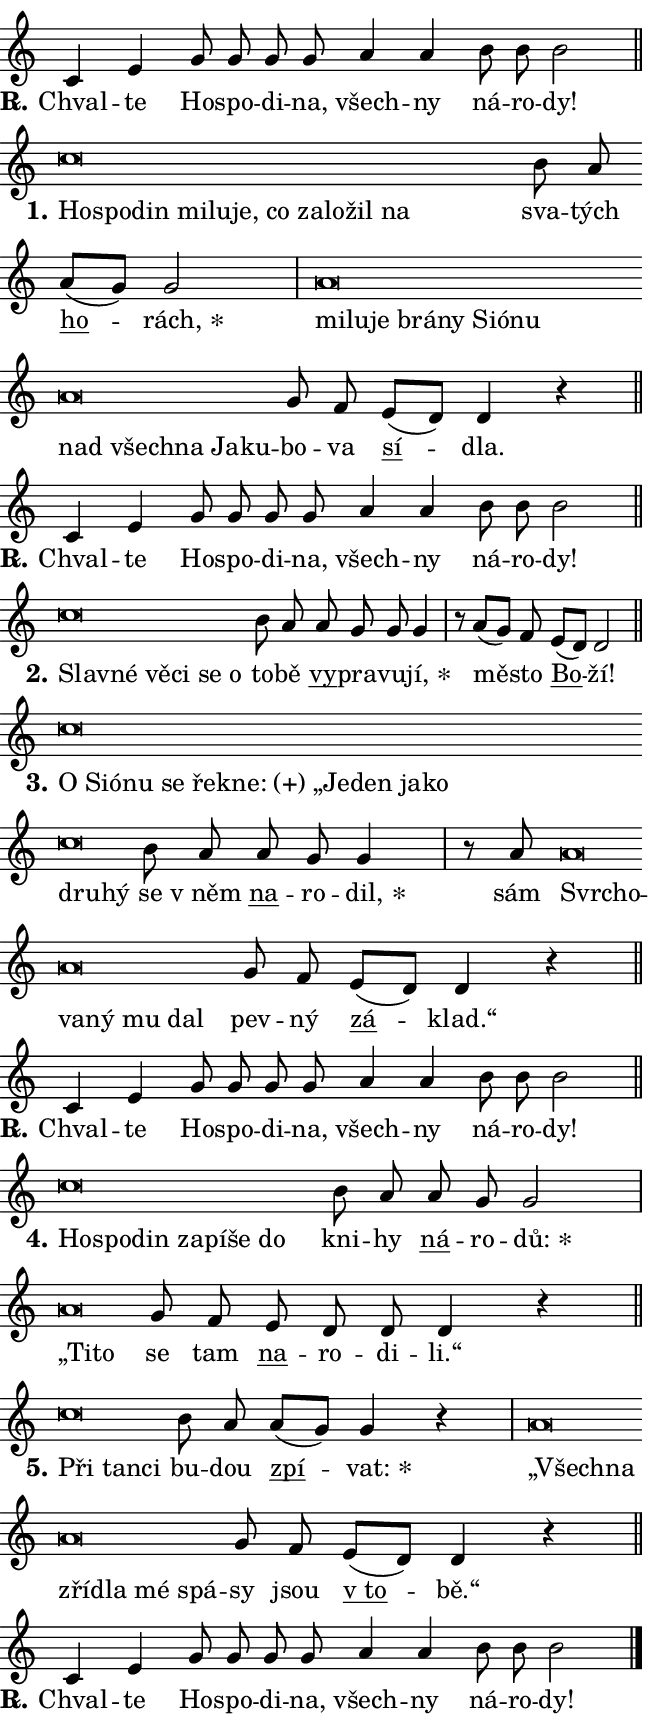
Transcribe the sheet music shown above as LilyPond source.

\version "2.24.0"
\header { tagline = "" }
\paper {
  indent = 0\cm
  top-margin = 0\cm
  right-margin = 0.13\cm % to fit lyric hyphens
  bottom-margin = 0\cm
  left-margin = 0\cm
  paper-width = 11\cm
  page-breaking = #ly:one-page-breaking
  system-system-spacing.basic-distance = #11
  score-system-spacing.basic-distance = #11
  ragged-last = ##f
}


%% Author: Thomas Morley
%% https://lists.gnu.org/archive/html/lilypond-user/2020-05/msg00002.html
#(define (line-position grob)
"Returns position of @var[grob} in current system:
   @code{'start}, if at first time-step
   @code{'end}, if at last time-step
   @code{'middle} otherwise
"
  (let* ((col (ly:item-get-column grob))
         (ln (ly:grob-object col 'left-neighbor))
         (rn (ly:grob-object col 'right-neighbor))
         (col-to-check-left (if (ly:grob? ln) ln col))
         (col-to-check-right (if (ly:grob? rn) rn col))
         (break-dir-left
           (and
             (ly:grob-property col-to-check-left 'non-musical #f)
             (ly:item-break-dir col-to-check-left)))
         (break-dir-right
           (and
             (ly:grob-property col-to-check-right 'non-musical #f)
             (ly:item-break-dir col-to-check-right))))
        (cond ((eqv? 1 break-dir-left) 'start)
              ((eqv? -1 break-dir-right) 'end)
              (else 'middle))))

#(define (tranparent-at-line-position vctor)
  (lambda (grob)
  "Relying on @code{line-position} select the relevant enry from @var{vctor}.
Used to determine transparency,"
    (case (line-position grob)
      ((end) (not (vector-ref vctor 0)))
      ((middle) (not (vector-ref vctor 1)))
      ((start) (not (vector-ref vctor 2))))))

noteHeadBreakVisibility =
#(define-music-function (break-visibility)(vector?)
"Makes @code{NoteHead}s transparent relying on @var{break-visibility}"
#{
  \override NoteHead.transparent =
    #(tranparent-at-line-position break-visibility)
#})

#(define delete-ledgers-for-transparent-note-heads
  (lambda (grob)
    "Reads whether a @code{NoteHead} is transparent.
If so this @code{NoteHead} is removed from @code{'note-heads} from
@var{grob}, which is supposed to be @code{LedgerLineSpanner}.
As a result ledgers are not printed for this @code{NoteHead}"
    (let* ((nhds-array (ly:grob-object grob 'note-heads))
           (nhds-list
             (if (ly:grob-array? nhds-array)
                 (ly:grob-array->list nhds-array)
                 '()))
           ;; Relies on the transparent-property being done before
           ;; Staff.LedgerLineSpanner.after-line-breaking is executed.
           ;; This is fragile ...
           (to-keep
             (remove
               (lambda (nhd)
                 (ly:grob-property nhd 'transparent #f))
               nhds-list)))
      ;; TODO find a better method to iterate over grob-arrays, similiar
      ;; to filter/remove etc for lists
      ;; For now rebuilt from scratch
      (set! (ly:grob-object grob 'note-heads)  '())
      (for-each
        (lambda (nhd)
          (ly:pointer-group-interface::add-grob grob 'note-heads nhd))
        to-keep))))

squashNotes = {
  \override NoteHead.X-extent = #'(-0.2 . 0.2)
  \override NoteHead.Y-extent = #'(-0.75 . 0)
  \override NoteHead.stencil =
    #(lambda (grob)
       (let ((pos (ly:grob-property grob 'staff-position)))
         (begin
           (if (< pos -7) (display "ERROR: Lower brevis then expected\n") (display ""))
           (if (<= pos -6) ly:text-interface::print ly:note-head::print))))
}
unSquashNotes = {
  \revert NoteHead.X-extent
  \revert NoteHead.Y-extent
  \revert NoteHead.stencil
}

hideNotes = \noteHeadBreakVisibility #begin-of-line-visible
unHideNotes = \noteHeadBreakVisibility #all-visible

% work-around for resetting accidentals
% https://lilypond.org/doc/v2.23/Documentation/notation/displaying-rhythms#unmetered-music
cadenzaMeasure = {
  \cadenzaOff
  \partial 1024 s1024
  \cadenzaOn
}

#(define-markup-command (accent layout props text) (markup?)
  "Underline accented syllable"
  (interpret-markup layout props
    #{\markup \override #'(offset . 4.3) \underline { #text }#}))

responsum = \markup \concat {
  "R" \hspace #-1.05 \path #0.1 #'((moveto 0 0.07) (lineto 0.9 0.8)) \hspace #0.05 "."
}

spaceSize = #0.6828661417322834 % exact space size for TeX Gyre Schola

\layout {
  \context {
    \Staff
    \remove "Time_signature_engraver"
    \override LedgerLineSpanner.after-line-breaking = #delete-ledgers-for-transparent-note-heads
  }
  \context {
    \Lyrics {
      \override LyricSpace.minimum-distance = \spaceSize
      \override LyricText.font-name = #"TeX Gyre Schola"
      \override LyricText.font-size = 1
      \override StanzaNumber.font-name = #"TeX Gyre Schola Bold"
      \override StanzaNumber.font-size = 1
    }
  }
  \context {
    \Score 
    \override NoteHead.text =
      #(lambda (grob) 
        (let ((pos (ly:grob-property grob 'staff-position)))
          #{\markup {
            \combine
              \halign #-0.55 \raise #(if (= pos -6) 0 0.5) \override #'(thickness . 2) \draw-line #'(3.2 . 0)
              \musicglyph "noteheads.sM1"
          }#}))
  }
}

% magnetic-lyrics.ily
%
%   written by
%     Jean Abou Samra <jean@abou-samra.fr>
%     Werner Lemberg <wl@gnu.org>
%
%   adapted by
%     Jiri Hon <jiri.hon@gmail.com>
%
% Version 2022-Apr-15

% https://www.mail-archive.com/lilypond-user@gnu.org/msg149350.html

#(define (Left_hyphen_pointer_engraver context)
   "Collect syllable-hyphen-syllable occurrences in lyrics and store
them in properties.  This engraver only looks to the left.  For
example, if the lyrics input is @code{foo -- bar}, it does the
following.

@itemize @bullet
@item
Set the @code{text} property of the @code{LyricHyphen} grob between
@q{foo} and @q{bar} to @code{foo}.

@item
Set the @code{left-hyphen} property of the @code{LyricText} grob with
text @q{foo} to the @code{LyricHyphen} grob between @q{foo} and
@q{bar}.
@end itemize

Use this auxiliary engraver in combination with the
@code{lyric-@/text::@/apply-@/magnetic-@/offset!} hook."
   (let ((hyphen #f)
         (text #f))
     (make-engraver
      (acknowledgers
       ((lyric-syllable-interface engraver grob source-engraver)
        (set! text grob)))
      (end-acknowledgers
       ((lyric-hyphen-interface engraver grob source-engraver)
        ;(when (not (grob::has-interface grob 'lyric-space-interface))
          (set! hyphen grob)));)
      ((stop-translation-timestep engraver)
       (when (and text hyphen)
         (ly:grob-set-object! text 'left-hyphen hyphen))
       (set! text #f)
       (set! hyphen #f)))))

#(define (lyric-text::apply-magnetic-offset! grob)
   "If the space between two syllables is less than the value in
property @code{LyricText@/.details@/.squash-threshold}, move the right
syllable to the left so that it gets concatenated with the left
syllable.

Use this function as a hook for
@code{LyricText@/.after-@/line-@/breaking} if the
@code{Left_@/hyphen_@/pointer_@/engraver} is active."
   (let ((hyphen (ly:grob-object grob 'left-hyphen #f)))
     (when hyphen
       (let ((left-text (ly:spanner-bound hyphen LEFT)))
         (when (grob::has-interface left-text 'lyric-syllable-interface)
           (let* ((common (ly:grob-common-refpoint grob left-text X))
                  (this-x-ext (ly:grob-extent grob common X))
                  (left-x-ext
                   (begin
                     ;; Trigger magnetism for left-text.
                     (ly:grob-property left-text 'after-line-breaking)
                     (ly:grob-extent left-text common X)))
                  ;; `delta` is the gap width between two syllables.
                  (delta (- (interval-start this-x-ext)
                            (interval-end left-x-ext)))
                  (details (ly:grob-property grob 'details))
                  (threshold (assoc-get 'squash-threshold details 0.2)))
             (when (< delta threshold)
               (let* (;; We have to manipulate the input text so that
                      ;; ligatures crossing syllable boundaries are not
                      ;; disabled.  For languages based on the Latin
                      ;; script this is essentially a beautification.
                      ;; However, for non-Western scripts it can be a
                      ;; necessity.
                      (lt (ly:grob-property left-text 'text))
                      (rt (ly:grob-property grob 'text))
                      (is-space (grob::has-interface hyphen 'lyric-space-interface))
                      (space (if is-space " " ""))
                      (extra-delta (if is-space spaceSize 0))
                      ;; Append new syllable.
                      (ltrt-space (if (and (string? lt) (string? rt))
                                (string-append lt space rt)
                                (make-concat-markup (list lt space rt))))
                      ;; Right-align `ltrt` to the right side.
                      (ltrt-space-markup (grob-interpret-markup
                               grob
                               (make-translate-markup
                                (cons (interval-length this-x-ext) 0)
                                (make-right-align-markup ltrt-space)))))
                 (begin
                   ;; Don't print `left-text`.
                   (ly:grob-set-property! left-text 'stencil #f)
                   ;; Set text and stencil (which holds all collected
                   ;; syllables so far) and shift it to the left.
                   (ly:grob-set-property! grob 'text ltrt-space)
                   (ly:grob-set-property! grob 'stencil ltrt-space-markup)
                   (ly:grob-translate-axis! grob (- (- delta extra-delta)) X))))))))))


#(define (lyric-hyphen::displace-bounds-first grob)
   ;; Make very sure this callback isn't triggered too early.
   (let ((left (ly:spanner-bound grob LEFT))
         (right (ly:spanner-bound grob RIGHT)))
     (ly:grob-property left 'after-line-breaking)
     (ly:grob-property right 'after-line-breaking)
     (ly:lyric-hyphen::print grob)))

squashThreshold = #0.4

\layout {
  \context {
    \Lyrics
    \consists #Left_hyphen_pointer_engraver
    \override LyricText.after-line-breaking =
      #lyric-text::apply-magnetic-offset!
    \override LyricHyphen.stencil = #lyric-hyphen::displace-bounds-first
    \override LyricText.details.squash-threshold = \squashThreshold
    \override LyricHyphen.minimum-distance = 0
    \override LyricHyphen.minimum-length = \squashThreshold
  }
}

squashText = \override LyricText.details.squash-threshold = 9999
unSquashText = \override LyricText.details.squash-threshold = \squashThreshold

leftText = \override LyricText.self-alignment-X = #LEFT
unLeftText = \revert LyricText.self-alignment-X

starOffset = #(lambda (grob) 
                (let ((x_offset (ly:self-alignment-interface::aligned-on-x-parent grob)))
                  (if (= x_offset 0) 0 (+ x_offset 1.2))))

star = #(define-music-function (syllable)(string?)
"Append star separator at the end of a syllable"
#{
  \once \override LyricText.X-offset = #starOffset
  \lyricmode { \markup {
    #syllable
    \override #'((font-name . "TeX Gyre Schola Bold")) \hspace #0.2 \lower #0.65 \larger "*"
  } }
#})

starAccent = #(define-music-function (syllable)(string?)
"Append star separator at the end of a syllable and make accent"
#{
  \once \override LyricText.X-offset = #starOffset
  \lyricmode { \markup {
    \accent #syllable
    \override #'((font-name . "TeX Gyre Schola Bold")) \hspace #0.2 \lower #0.65 \larger "*"
  } }
#})

breath = #(define-music-function (syllable)(string?)
"Append breathing indicator at the end of a syllable"
#{
  \lyricmode { \markup { #syllable "+" } }
#})

optionalBreath = #(define-music-function (syllable)(string?)
"Append optional breathing indicator at the end of a syllable"
#{
  \lyricmode { \markup { #syllable "(+)" } }
#})


\score {
    <<
        \new Voice = "melody" { \cadenzaOn \key c \major \relative { c'4 e g8 g g g \bar "" a4 a b8 b b2 \cadenzaMeasure \bar "||" \break } }
        \new Lyrics \lyricsto "melody" { \lyricmode { \set stanza = \responsum
Chval -- te Ho -- spo -- di -- na, všech -- ny ná -- ro -- dy! } }
    >>
    \layout {}
}

\score {
    <<
        \new Voice = "melody" { \cadenzaOn \key c \major \relative { \squashNotes c''\breve*1/16 \hideNotes \breve*1/16 \bar "" \breve*1/16 \bar "" \breve*1/16 \bar "" \breve*1/16 \bar "" \breve*1/16 \bar "" \breve*1/16 \bar "" \breve*1/16 \bar "" \breve*1/16 \bar "" \breve*1/16 \breve*1/16 \bar "" \unHideNotes \unSquashNotes b8 a \bar "" a[( g)] g2 \cadenzaMeasure \bar "|" \squashNotes a\breve*1/16 \hideNotes \breve*1/16 \bar "" \breve*1/16 \bar "" \breve*1/16 \bar "" \breve*1/16 \bar "" \breve*1/16 \bar "" \breve*1/16 \bar "" \breve*1/16 \bar "" \breve*1/16 \bar "" \breve*1/16 \bar "" \breve*1/16 \bar "" \breve*1/16 \breve*1/16 \bar "" \unHideNotes \unSquashNotes g8 f \bar "" e[( d)] d4 r \cadenzaMeasure \bar "||" \break } }
        \new Lyrics \lyricsto "melody" { \lyricmode { \set stanza = "1."
\leftText Ho -- \squashText spo -- din mi -- lu -- je, co za -- lo -- žil na \unLeftText \unSquashText sva -- tých \markup \accent ho -- \star rách, \leftText mi -- \squashText lu -- je brá -- ny Si -- ó -- nu nad všech -- na Ja -- ku -- \unLeftText \unSquashText bo -- va \markup \accent sí -- dla. } }
    >>
    \layout {}
}

\score {
    <<
        \new Voice = "melody" { \cadenzaOn \key c \major \relative { c'4 e g8 g g g \bar "" a4 a b8 b b2 \cadenzaMeasure \bar "||" \break } }
        \new Lyrics \lyricsto "melody" { \lyricmode { \set stanza = \responsum
Chval -- te Ho -- spo -- di -- na, všech -- ny ná -- ro -- dy! } }
    >>
    \layout {}
}

\score {
    <<
        \new Voice = "melody" { \cadenzaOn \key c \major \relative { \squashNotes c''\breve*1/16 \hideNotes \breve*1/16 \bar "" \breve*1/16 \bar "" \breve*1/16 \bar "" \breve*1/16 \breve*1/16 \bar "" \unHideNotes \unSquashNotes b8 a \bar "" a g g g4 \cadenzaMeasure \bar "|" r8 a[( g)] f \bar "" e[( d)] d2 \cadenzaMeasure \bar "||" \break } }
        \new Lyrics \lyricsto "melody" { \lyricmode { \set stanza = "2."
\leftText Slav -- \squashText né vě -- ci se o \unLeftText \unSquashText to -- bě \markup \accent vy -- pra -- vu -- \star jí, mě -- sto \markup \accent Bo -- ží! } }
    >>
    \layout {}
}

\score {
    <<
        \new Voice = "melody" { \cadenzaOn \key c \major \relative { \squashNotes c''\breve*1/16 \hideNotes \breve*1/16 \bar "" \breve*1/16 \bar "" \breve*1/16 \bar "" \breve*1/16 \bar "" \breve*1/16 \bar "" \breve*1/16 \bar "" \breve*1/16 \bar "" \breve*1/16 \bar "" \breve*1/16 \bar "" \breve*1/16 \bar "" \breve*1/16 \breve*1/16 \bar "" \unHideNotes \unSquashNotes b8 a \bar "" a g g4 \cadenzaMeasure \bar "|" r8 a8 \squashNotes a\breve*1/16 \hideNotes \breve*1/16 \bar "" \breve*1/16 \bar "" \breve*1/16 \bar "" \breve*1/16 \breve*1/16 \bar "" \unHideNotes \unSquashNotes g8 f \bar "" e[( d)] d4 r \cadenzaMeasure \bar "||" \break } }
        \new Lyrics \lyricsto "melody" { \lyricmode { \set stanza = "3."
\leftText O \squashText Si -- ó -- nu se řek -- \optionalBreath ne: „Je -- den ja -- ko dru -- hý \unLeftText \unSquashText se "v něm" \markup \accent na -- ro -- \star dil, sám \leftText Svr -- \squashText cho -- va -- ný mu dal \unLeftText \unSquashText pev -- ný \markup \accent zá -- klad.“ } }
    >>
    \layout {}
}

\score {
    <<
        \new Voice = "melody" { \cadenzaOn \key c \major \relative { c'4 e g8 g g g \bar "" a4 a b8 b b2 \cadenzaMeasure \bar "||" \break } }
        \new Lyrics \lyricsto "melody" { \lyricmode { \set stanza = \responsum
Chval -- te Ho -- spo -- di -- na, všech -- ny ná -- ro -- dy! } }
    >>
    \layout {}
}

\score {
    <<
        \new Voice = "melody" { \cadenzaOn \key c \major \relative { \squashNotes c''\breve*1/16 \hideNotes \breve*1/16 \bar "" \breve*1/16 \bar "" \breve*1/16 \bar "" \breve*1/16 \bar "" \breve*1/16 \breve*1/16 \bar "" \unHideNotes \unSquashNotes b8 a \bar "" a g g2 \cadenzaMeasure \bar "|" \squashNotes a\breve*1/16 \hideNotes \breve*1/16 \bar "" \unHideNotes \unSquashNotes g8 f \bar "" e d d d4 r \cadenzaMeasure \bar "||" \break } }
        \new Lyrics \lyricsto "melody" { \lyricmode { \set stanza = "4."
\leftText Ho -- \squashText spo -- din za -- pí -- še do \unLeftText \unSquashText kni -- hy \markup \accent ná -- ro -- \star dů: \leftText „Ti -- \squashText to \unLeftText \unSquashText se tam \markup \accent na -- ro -- di -- li.“ } }
    >>
    \layout {}
}

\score {
    <<
        \new Voice = "melody" { \cadenzaOn \key c \major \relative { \squashNotes c''\breve*1/16 \hideNotes \breve*1/16 \breve*1/16 \bar "" \unHideNotes \unSquashNotes b8 a \bar "" a[( g)] g4 r \cadenzaMeasure \bar "|" \squashNotes a\breve*1/16 \hideNotes \breve*1/16 \bar "" \breve*1/16 \bar "" \breve*1/16 \bar "" \breve*1/16 \breve*1/16 \bar "" \unHideNotes \unSquashNotes g8 f \bar "" e[( d)] d4 r \cadenzaMeasure \bar "||" \break } }
        \new Lyrics \lyricsto "melody" { \lyricmode { \set stanza = "5."
\leftText Při \squashText tan -- ci \unLeftText \unSquashText bu -- dou \markup \accent zpí -- \star vat: \leftText „Všech -- \squashText na zří -- dla mé spá -- \unLeftText \unSquashText sy jsou \markup \accent "v to" -- bě.“ } }
    >>
    \layout {}
}

\score {
    <<
        \new Voice = "melody" { \cadenzaOn \key c \major \relative { c'4 e g8 g g g \bar "" a4 a b8 b b2 \cadenzaMeasure \bar "||" \break } \bar "|." }
        \new Lyrics \lyricsto "melody" { \lyricmode { \set stanza = \responsum
Chval -- te Ho -- spo -- di -- na, všech -- ny ná -- ro -- dy! } }
    >>
    \layout {}
}
